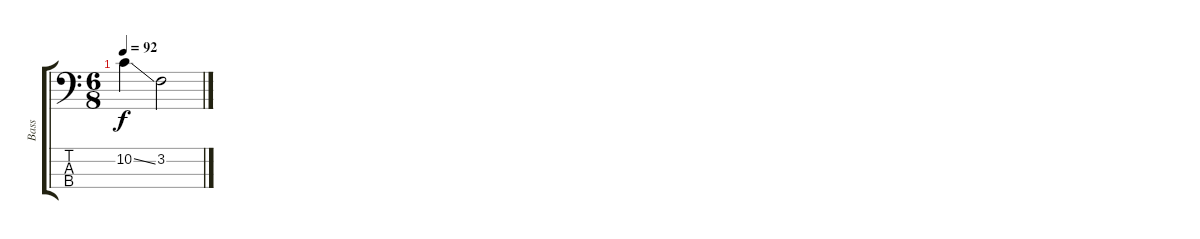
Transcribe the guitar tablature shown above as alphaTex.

\track ("Bass" "Bass") {instrument fretlessbass}
\staff {score tabs}
\tuning (G2 D2 A1 E1) {hide}
\ts (6 8)
\tempo 92
\clef f4
\ks c
10.2{ss}.4{dy f} 3.2.2
